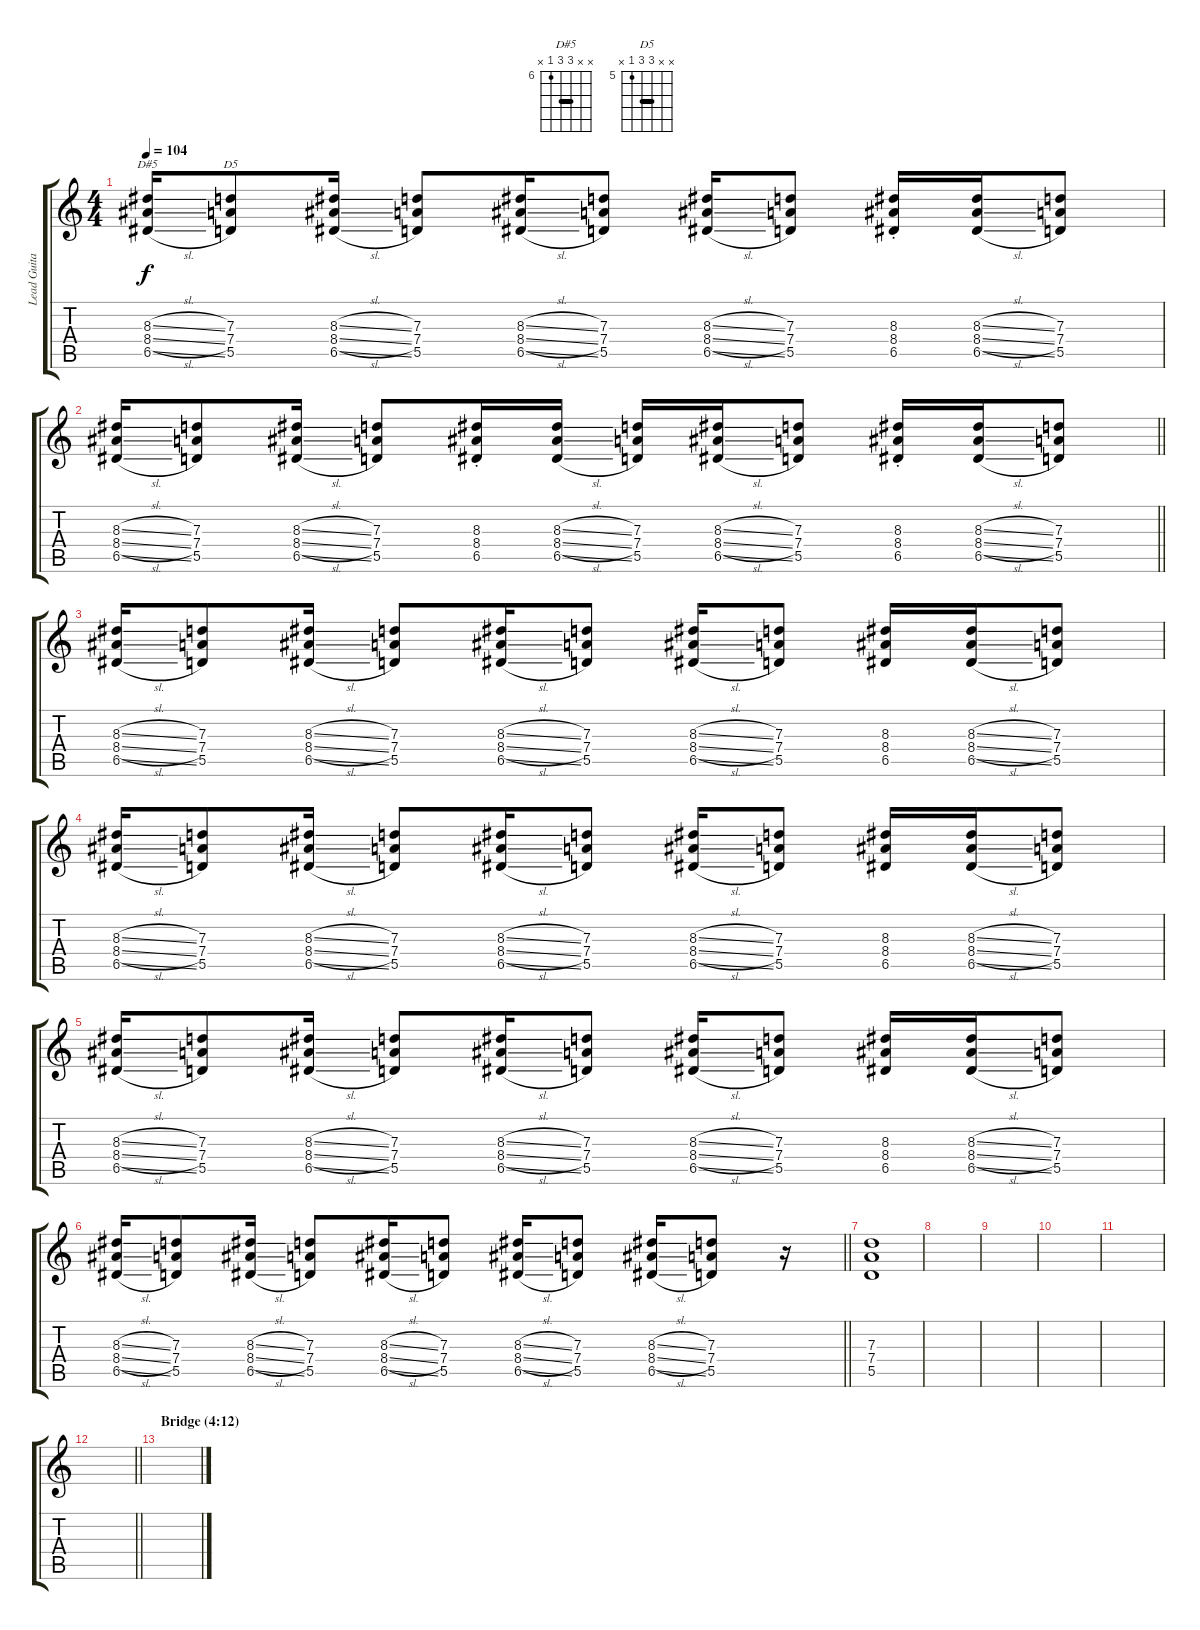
\track ("Lead Guitar" "Lead Guita") {instrument overdrivenguitar}
\staff {score tabs}
\tuning (E4 B3 G3 D3 A2 E2) {hide}
\chord ("D#5" x x 8 8 6 x) {firstfret 6 barre 8}
\chord ("D5" x x 7 7 5 x) {firstfret 5 barre 7}
\ts (4 4)
\tempo 104
\clef g2
\ks c
(8.3{sl} 8.4{sl} 6.5{sl}).16{ch "D#5" dy f} (7.3 7.4 5.5).8{ch "D5"} (8.3{sl} 8.4{sl} 6.5{sl}).16 (7.3 7.4 5.5).8 (8.3{sl} 8.4{sl} 6.5{sl}).16 (7.3 7.4 5.5).8 (8.3{sl} 8.4{sl} 6.5{sl}).16 (7.3 7.4 5.5).8 (8.3{st} 8.4{st} 6.5{st}).16 (8.3{sl} 8.4{sl} 6.5{sl}).16 (7.3 7.4 5.5).8 |
\barLineRight lightlight
(8.3{sl} 8.4{sl} 6.5{sl}).16 (7.3 7.4 5.5).8 (8.3{sl} 8.4{sl} 6.5{sl}).16 (7.3 7.4 5.5).8 (8.3{st} 8.4{st} 6.5{st}).16 (8.3{sl} 8.4{sl} 6.5{sl}).16 (7.3 7.4 5.5).16 (8.3{sl} 8.4{sl} 6.5{sl}).16 (7.3 7.4 5.5).8 (8.3{st} 8.4{st} 6.5{st}).16 (8.3{sl} 8.4{sl} 6.5{sl}).16 (7.3 7.4 5.5).8 |
(8.3{sl} 8.4{sl} 6.5{sl}).16 (7.3 7.4 5.5).8 (8.3{sl} 8.4{sl} 6.5{sl}).16 (7.3 7.4 5.5).8 (8.3{sl} 8.4{sl} 6.5{sl}).16 (7.3 7.4 5.5).8 (8.3{sl} 8.4{sl} 6.5{sl}).16 (7.3 7.4 5.5).8 (8.3 8.4 6.5).16 (8.3{sl} 8.4{sl} 6.5{sl}).16 (7.3 7.4 5.5).8 |
(8.3{sl} 8.4{sl} 6.5{sl}).16 (7.3 7.4 5.5).8 (8.3{sl} 8.4{sl} 6.5{sl}).16 (7.3 7.4 5.5).8 (8.3{sl} 8.4{sl} 6.5{sl}).16 (7.3 7.4 5.5).8 (8.3{sl} 8.4{sl} 6.5{sl}).16 (7.3 7.4 5.5).8 (8.3 8.4 6.5).16 (8.3{sl} 8.4{sl} 6.5{sl}).16 (7.3 7.4 5.5).8 |
(8.3{sl} 8.4{sl} 6.5{sl}).16 (7.3 7.4 5.5).8 (8.3{sl} 8.4{sl} 6.5{sl}).16 (7.3 7.4 5.5).8 (8.3{sl} 8.4{sl} 6.5{sl}).16 (7.3 7.4 5.5).8 (8.3{sl} 8.4{sl} 6.5{sl}).16 (7.3 7.4 5.5).8 (8.3 8.4 6.5).16 (8.3{sl} 8.4{sl} 6.5{sl}).16 (7.3 7.4 5.5).8 |
\barLineRight lightlight
(8.3{sl} 8.4{sl} 6.5{sl}).16 (7.3 7.4 5.5).8 (8.3{sl} 8.4{sl} 6.5{sl}).16 (7.3 7.4 5.5).8 (8.3{sl} 8.4{sl} 6.5{sl}).16 (7.3 7.4 5.5).8 (8.3{sl} 8.4{sl} 6.5{sl}).16 (7.3 7.4 5.5).8 (8.3{sl} 8.4{sl} 6.5{sl}).16 (7.3 7.4 5.5).8 r.16 |
(7.3 7.4 5.5).1 |
|
|
|
|
\barLineRight lightlight
|
\section ("" "Bridge (4:12)")
